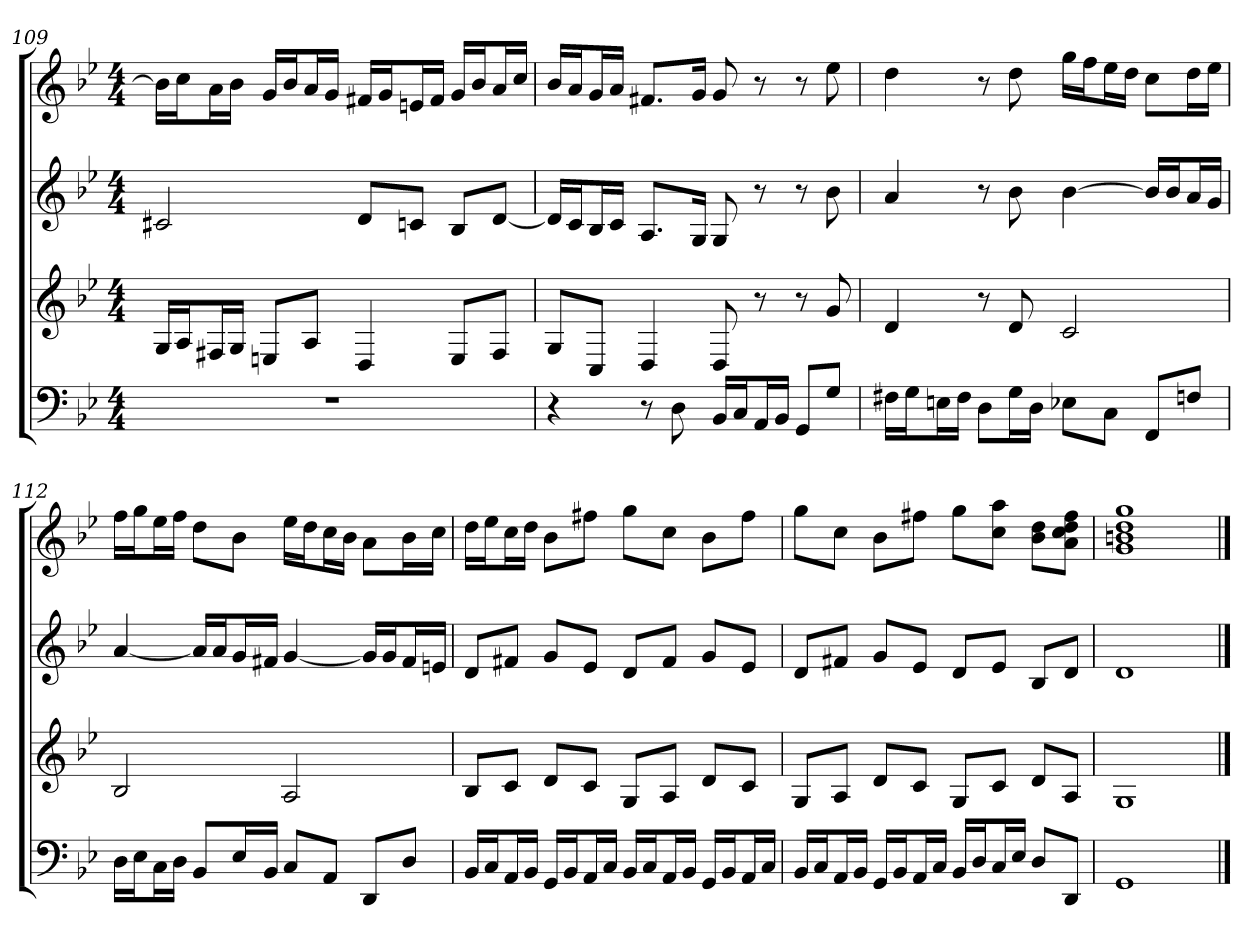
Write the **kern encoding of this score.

**kern	**kern	**kern	**kern
*part4	*part3	*part2	*part1
*staff4	*staff3	*staff2	*staff1
*k[b-e-]	*k[b-e-]	*k[b-e-]	*k[b-e-]
*M4/4	*M4/4	*M4/4	*M4/4
=109	=109	=109	=109
1r	16GLL	2c#X	16b-LL]
.	16AJ	.	16ccJ
.	16F#XL	.	16aL
.	16GJJ	.	16b-JJ
.	8EnL	.	16gLL
.	.	.	16b-J
.	8AJ	.	16aL
.	.	.	16gJJ
.	4D	8dL	16f#XLL
.	.	.	16gJ
.	.	8cnJ	16enL
.	.	.	16f#JJ
.	8EL	8B-L	16gLL
.	.	.	16b-J
.	8F#J	[8dJ	16aL
.	.	.	16ccJJ
=110	=110	=110	=110
4r	8GL	16dLL]	16b-LL
.	.	16cJ	16aJ
.	8CJ	16B-L	16gL
.	.	16cJJ	16aJJ
8r	4D	8.AL	8.f#XL
8D	.	.	.
.	.	16GJk	16gJk
16BB-LL	8D	8G	8g
16CJ	.	.	.
16AAL	8r	8r	8r
16BB-JJ	.	.	.
8GGL	8r	8r	8r
8GJ	8g	8b-	8ee-
=111	=111	=111	=111
16F#XLL	4d	4a	4dd
16GJ	.	.	.
16EnL	.	.	.
16F#JJ	.	.	.
8DL	8r	8r	8r
16GL	8d	8b-	8dd
16DJJ	.	.	.
8E-XL	2c	[4b-	16ggLL
.	.	.	16ffJ
8CJ	.	.	16ee-L
.	.	.	16ddJJ
8FFL	.	16b-LL]	8ccL
.	.	16b-J	.
8FnJ	.	16aL	16ddL
.	.	16gJJ	16ee-JJ
=112	=112	=112	=112
16DLL	2B-	[4a	16ffLL
16E-J	.	.	16ggJ
16CL	.	.	16ee-L
16DJJ	.	.	16ffJJ
8BB-L	.	16aLL]	8ddL
.	.	16aJ	.
16E-L	.	16gL	8b-J
16BB-JJ	.	16f#XJJ	.
8CL	2A	[4g	16ee-LL
.	.	.	16ddJ
8AAJ	.	.	16ccL
.	.	.	16b-JJ
8DDL	.	16gLL]	8aL
.	.	16gJ	.
8DJ	.	16f#L	16b-L
.	.	16enJJ	16ccJJ
=113	=113	=113	=113
16BB-LL	8B-L	8dL	16ddLL
16CJ	.	.	16ee-J
16AAL	8cJ	8f#XJ	16ccL
16BB-JJ	.	.	16ddJJ
16GGLL	8dL	8gL	8b-L
16BB-J	.	.	.
16AAL	8cJ	8e-J	8ff#XJ
16CJJ	.	.	.
16BB-LL	8GL	8dL	8ggL
16CJ	.	.	.
16AAL	8AJ	8f#J	8ccJ
16BB-JJ	.	.	.
16GGLL	8dL	8gL	8b-L
16BB-J	.	.	.
16AAL	8cJ	8e-J	8ff#J
16CJJ	.	.	.
=114	=114	=114	=114
16BB-LL	8GL	8dL	8ggL
16CJ	.	.	.
16AAL	8AJ	8f#XJ	8ccJ
16BB-JJ	.	.	.
16GGLL	8dL	8gL	8b-L
16BB-J	.	.	.
16AAL	8cJ	8e-J	8ff#XJ
16CJJ	.	.	.
16BB-LL	8GL	8dL	8ggL
16DJ	.	.	.
16CL	8cJ	8e-J	8cc 8aaJ
16E-JJ	.	.	.
8DL	8dL	8B-L	8b- 8ddL
8DDJ	8AJ	8dJ	8a 8cc 8dd 8ff#J
=115	=115	=115	=115
1GG	1G	1d	1g 1bn 1dd 1gg
==	==	==	==
*-	*-	*-	*-
